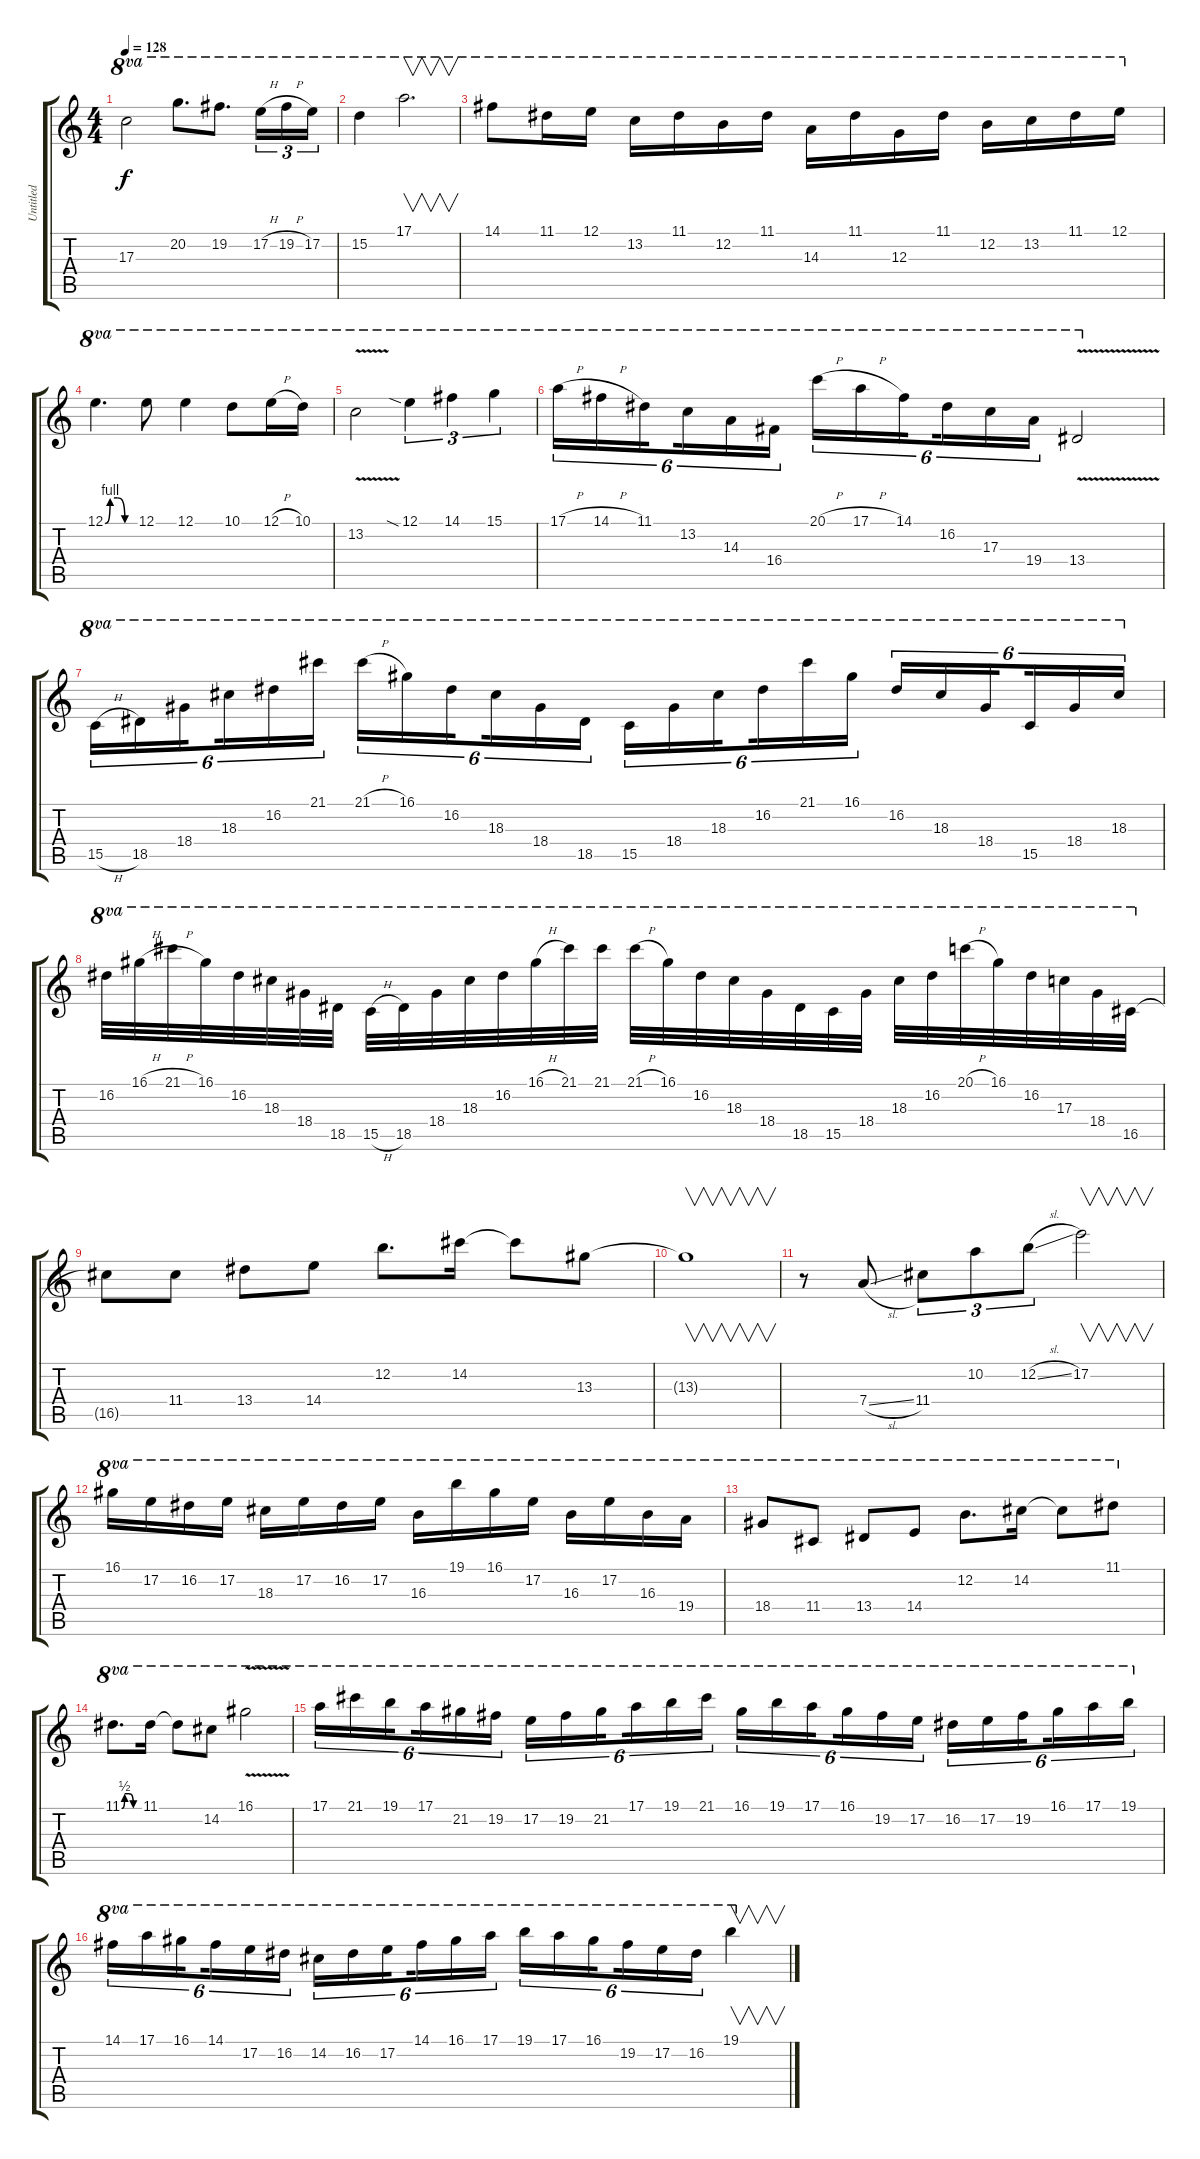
\track ("Untitled" "Untitled") {instrument distortionguitar}
\staff {score tabs}
\tuning (E4 B3 G3 D3 A2 E2) {hide}
\ts (4 4)
\tempo 128
\clef g2
\ks c
17.3.2{ot 8va dy f} 20.2.8{d ot 8va} 19.2.8{d ot 8va} 17.2{h}.16{tu (3 2) ot 8va} 19.2{h}.16{tu (3 2) ot 8va} 17.2.16{tu (3 2) ot 8va} |
15.2.4{ot 8va} 17.1.2{v d ot 8va} |
14.1.8{ot 8va} 11.1.16{ot 8va} 12.1.16{ot 8va} 13.2.16{ot 8va} 11.1.16{ot 8va} 12.2.16{ot 8va} 11.1.16{ot 8va} 14.3.16{ot 8va} 11.1.16{ot 8va} 12.3.16{ot 8va} 11.1.16{ot 8va} 12.2.16{ot 8va} 13.2.16{ot 8va} 11.1.16{ot 8va} 12.1.16{ot 8va} |
12.1{be (custom 0 0 10 4 25 4 40 0 60 0)}.4{d ot 8va} 12.1.8{ot 8va} 12.1.4{ot 8va} 10.1.8{ot 8va} 12.1{h}.16{ot 8va} 10.1.16{ot 8va} |
13.2{v}.2{ot 8va} 12.1{sia}.4{tu (3 2) ot 8va} 14.1.4{tu (3 2) ot 8va} 15.1.4{tu (3 2) ot 8va} |
17.1{h}.16{tu (6 4) ot 8va} 14.1{h}.16{tu (6 4) ot 8va} 11.1.16{tu (6 4) ot 8va beam splitsecondary} 13.2.16{tu (6 4) ot 8va} 14.3.16{tu (6 4) ot 8va} 16.4.16{tu (6 4) ot 8va} 20.1{h}.16{tu (6 4) ot 8va} 17.1{h}.16{tu (6 4) ot 8va} 14.1.16{tu (6 4) ot 8va beam splitsecondary} 16.2.16{tu (6 4) ot 8va} 17.3.16{tu (6 4) ot 8va} 19.4.16{tu (6 4) ot 8va} 13.4{v}.2{ot 8va} |
15.5{h}.16{tu (6 4) ot 8va} 18.5.16{tu (6 4) ot 8va} 18.4.16{tu (6 4) ot 8va beam splitsecondary} 18.3.16{tu (6 4) ot 8va} 16.2.16{tu (6 4) ot 8va} 21.1.16{tu (6 4) ot 8va} 21.1{h}.16{tu (6 4) ot 8va} 16.1.16{tu (6 4) ot 8va} 16.2.16{tu (6 4) ot 8va beam splitsecondary} 18.3.16{tu (6 4) ot 8va} 18.4.16{tu (6 4) ot 8va} 18.5.16{tu (6 4) ot 8va} 15.5.16{tu (6 4) ot 8va} 18.4.16{tu (6 4) ot 8va} 18.3.16{tu (6 4) ot 8va beam splitsecondary} 16.2.16{tu (6 4) ot 8va} 21.1.16{tu (6 4) ot 8va} 16.1.16{tu (6 4) ot 8va} 16.2.16{tu (6 4) ot 8va} 18.3.16{tu (6 4) ot 8va} 18.4.16{tu (6 4) ot 8va beam splitsecondary} 15.5.16{tu (6 4) ot 8va} 18.4.16{tu (6 4) ot 8va} 18.3.16{tu (6 4) ot 8va} |
16.2.32{ot 8va} 16.1{h}.32{ot 8va} 21.1{h}.32{ot 8va} 16.1.32{ot 8va} 16.2.32{ot 8va} 18.3.32{ot 8va} 18.4.32{ot 8va} 18.5.32{ot 8va} 15.5{h}.32{ot 8va} 18.5.32{ot 8va} 18.4.32{ot 8va} 18.3.32{ot 8va} 16.2.32{ot 8va} 16.1{h}.32{ot 8va} 21.1.32{ot 8va} 21.1.32{ot 8va} 21.1{h}.32{ot 8va} 16.1.32{ot 8va} 16.2.32{ot 8va} 18.3.32{ot 8va} 18.4.32{ot 8va} 18.5.32{ot 8va} 15.5.32{ot 8va} 18.4.32{ot 8va} 18.3.32{ot 8va} 16.2.32{ot 8va} 20.1{h}.32{ot 8va} 16.1.32{ot 8va} 16.2.32{ot 8va} 17.3.32{ot 8va} 18.4.32{ot 8va} 16.5.32{ot 8va} |
16.5{t}.8 11.4.8 13.4.8 14.4.8 12.2.8{d} 14.2.16 14.2{t}.8 13.3.8 |
13.3{t}.1{v} |
r.8 7.4{sl}.8 11.4.8{tu (3 2)} 10.2.8{tu (3 2)} 12.2{sl}.8{tu (3 2)} 17.2.2{v} |
16.1.16{ot 8va} 17.2.16{ot 8va} 16.2.16{ot 8va} 17.2.16{ot 8va} 18.3.16{ot 8va} 17.2.16{ot 8va} 16.2.16{ot 8va} 17.2.16{ot 8va} 16.3.16{ot 8va} 19.1.16{ot 8va} 16.1.16{ot 8va} 17.2.16{ot 8va} 16.3.16{ot 8va} 17.2.16{ot 8va} 16.3.16{ot 8va} 19.4.16{ot 8va} |
18.4.8{ot 8va} 11.4.8{ot 8va} 13.4.8{ot 8va} 14.4.8{ot 8va} 12.2.8{d ot 8va} 14.2.16{ot 8va} 14.2{t}.8{ot 8va} 11.1.8{ot 8va} |
11.1{be (custom 0 0 10 2 25 2 40 0 60 0)}.8{d ot 8va} 11.1.16{ot 8va} 11.1{t}.8{ot 8va} 14.2.8{ot 8va} 16.1{v}.2{ot 8va} |
17.1.16{tu (6 4) ot 8va} 21.1.16{tu (6 4) ot 8va} 19.1.16{tu (6 4) ot 8va beam splitsecondary} 17.1.16{tu (6 4) ot 8va} 21.2.16{tu (6 4) ot 8va} 19.2.16{tu (6 4) ot 8va} 17.2.16{tu (6 4) ot 8va} 19.2.16{tu (6 4) ot 8va} 21.2.16{tu (6 4) ot 8va beam splitsecondary} 17.1.16{tu (6 4) ot 8va} 19.1.16{tu (6 4) ot 8va} 21.1.16{tu (6 4) ot 8va} 16.1.16{tu (6 4) ot 8va} 19.1.16{tu (6 4) ot 8va} 17.1.16{tu (6 4) ot 8va beam splitsecondary} 16.1.16{tu (6 4) ot 8va} 19.2.16{tu (6 4) ot 8va} 17.2.16{tu (6 4) ot 8va} 16.2.16{tu (6 4) ot 8va} 17.2.16{tu (6 4) ot 8va} 19.2.16{tu (6 4) ot 8va beam splitsecondary} 16.1.16{tu (6 4) ot 8va} 17.1.16{tu (6 4) ot 8va} 19.1.16{tu (6 4) ot 8va} |
14.1.16{tu (6 4) ot 8va} 17.1.16{tu (6 4) ot 8va} 16.1.16{tu (6 4) ot 8va beam splitsecondary} 14.1.16{tu (6 4) ot 8va} 17.2.16{tu (6 4) ot 8va} 16.2.16{tu (6 4) ot 8va} 14.2.16{tu (6 4) ot 8va} 16.2.16{tu (6 4) ot 8va} 17.2.16{tu (6 4) ot 8va beam splitsecondary} 14.1.16{tu (6 4) ot 8va} 16.1.16{tu (6 4) ot 8va} 17.1.16{tu (6 4) ot 8va} 19.1.16{tu (6 4) ot 8va} 17.1.16{tu (6 4) ot 8va} 16.1.16{tu (6 4) ot 8va beam splitsecondary} 19.2.16{tu (6 4) ot 8va} 17.2.16{tu (6 4) ot 8va} 16.2.16{tu (6 4) ot 8va} 19.1.4{v ot 8va}
